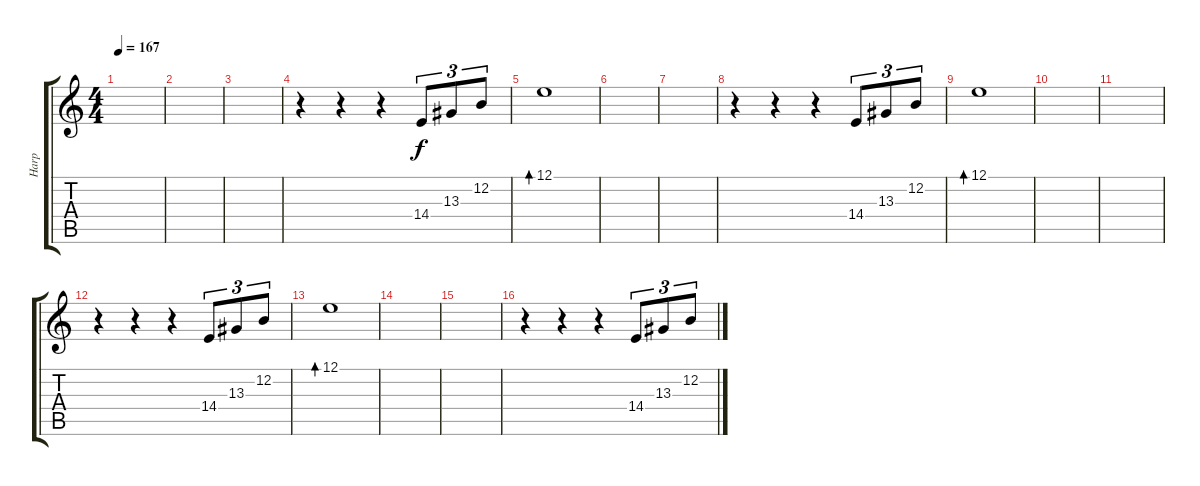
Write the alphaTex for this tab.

\track ("Harp" "Harp") {instrument orchestralharp}
\staff {score tabs}
\tuning (E4 B3 G3 D3 A2 E2) {hide}
\ts (4 4)
\tempo 167
\clef g2
\ks c
|
|
|
r.4 r.4 r.4 14.4.8{tu (3 2)} 13.3.8{tu (3 2)} 12.2.8{tu (3 2)} |
12.1.1{bd 480} |
|
|
r.4 r.4 r.4 14.4.8{tu (3 2)} 13.3.8{tu (3 2)} 12.2.8{tu (3 2)} |
12.1.1{bd 480} |
|
|
r.4 r.4 r.4 14.4.8{tu (3 2)} 13.3.8{tu (3 2)} 12.2.8{tu (3 2)} |
12.1.1{bd 480} |
|
|
r.4 r.4 r.4 14.4.8{tu (3 2)} 13.3.8{tu (3 2)} 12.2.8{tu (3 2)}
